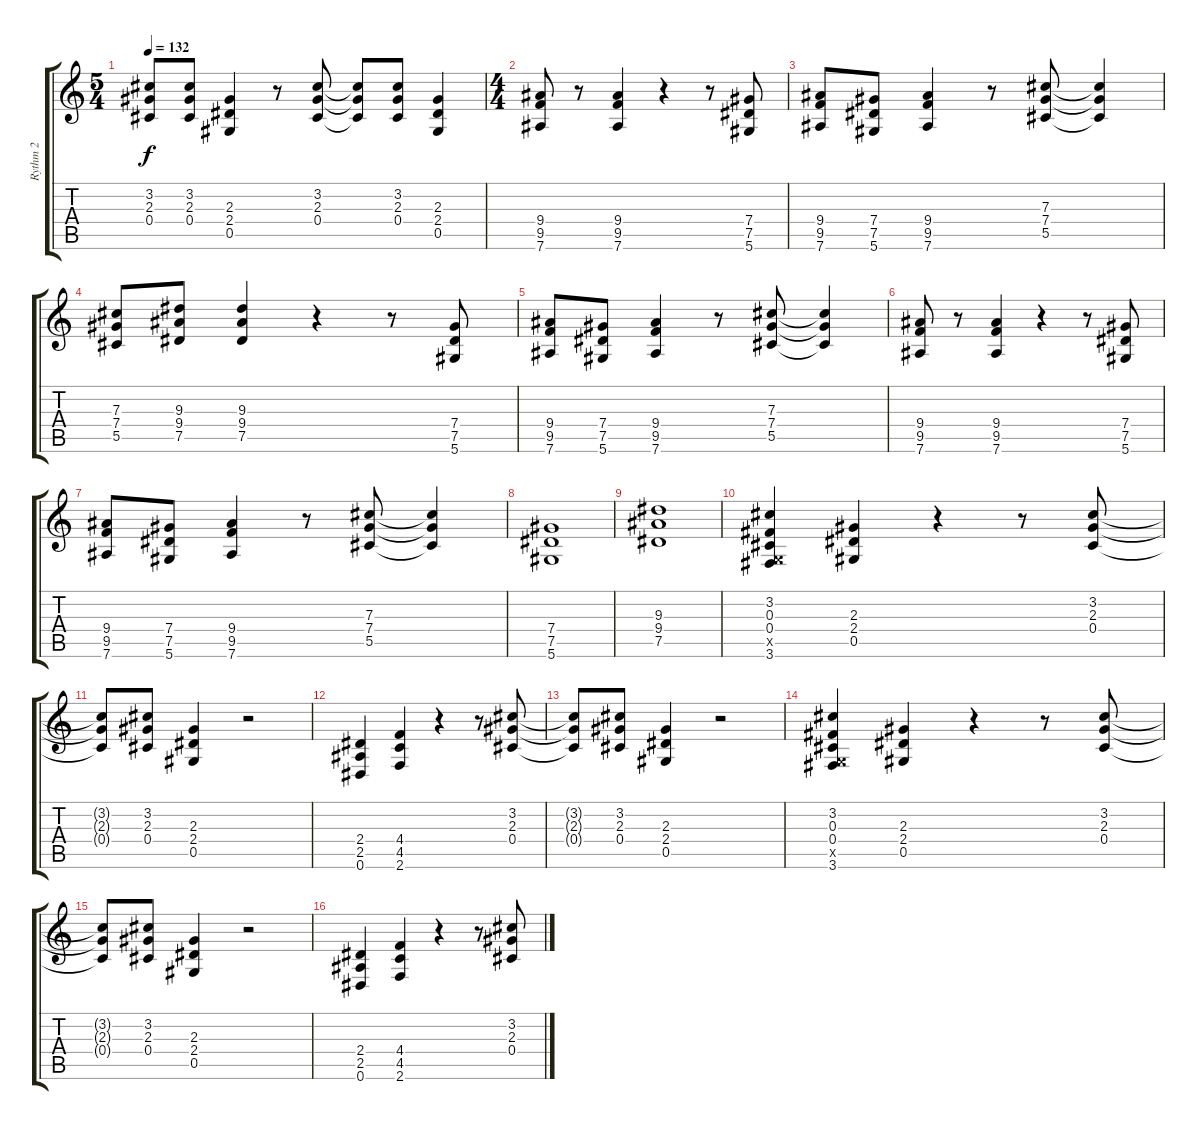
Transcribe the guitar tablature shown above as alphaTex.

\track ("Rythm 2" "Rythm 2") {instrument overdrivenguitar}
\staff {score tabs}
\tuning (Eb4 Bb3 Gb3 Db3 Ab2 Eb2) {hide}
\ts (5 4)
\tempo 132
\clef g2
\ks c
(3.2{t} 2.3{t} 0.4{t}).8{dy f} (3.2 2.3 0.4).8 (2.3 2.4 0.5).4 r.8 (3.2 2.3 0.4).8 (3.2{t} 2.3{t} 0.4{t}).8 (3.2 2.3 0.4).8 (2.3 2.4 0.5).4 |
\ts (4 4)
(9.4 9.5 7.6).8 r.8 (9.4 9.5 7.6).4 r.4 r.8 (7.4 7.5 5.6).8 |
(9.4 9.5 7.6).8 (7.4 7.5 5.6).8 (9.4 9.5 7.6).4 r.8 (7.3 7.4 5.5).8 (7.3{t} 7.4{t} 5.5{t}).4 |
(7.3 7.4 5.5).8 (9.3 9.4 7.5).8 (9.3 9.4 7.5).4 r.4 r.8 (7.4 7.5 5.6).8 |
(9.4 9.5 7.6).8 (7.4 7.5 5.6).8 (9.4 9.5 7.6).4 r.8 (7.3 7.4 5.5).8 (7.3{t} 7.4{t} 5.5{t}).4 |
(9.4 9.5 7.6).8 r.8 (9.4 9.5 7.6).4 r.4 r.8 (7.4 7.5 5.6).8 |
(9.4 9.5 7.6).8 (7.4 7.5 5.6).8 (9.4 9.5 7.6).4 r.8 (7.3 7.4 5.5).8 (7.3{t} 7.4{t} 5.5{t}).4 |
(7.4 7.5 5.6).1 |
(9.3 9.4 7.5).1 |
(3.2 0.3 0.4 -1.5{x} 3.6).4 (2.3 2.4 0.5).4 r.4 r.8 (3.2 2.3 0.4).8 |
(3.2{t} 2.3{t} 0.4{t}).8 (3.2 2.3 0.4).8 (2.3 2.4 0.5).4 r.2 |
(2.4 2.5 0.6).4 (4.4 4.5 2.6).4 r.4 r.8 (3.2 2.3 0.4).8 |
(3.2{t} 2.3{t} 0.4{t}).8 (3.2 2.3 0.4).8 (2.3 2.4 0.5).4 r.2 |
(3.2 0.3 0.4 -1.5{x} 3.6).4 (2.3 2.4 0.5).4 r.4 r.8 (3.2 2.3 0.4).8 |
(3.2{t} 2.3{t} 0.4{t}).8 (3.2 2.3 0.4).8 (2.3 2.4 0.5).4 r.2 |
(2.4 2.5 0.6).4 (4.4 4.5 2.6).4 r.4 r.8 (3.2 2.3 0.4).8
